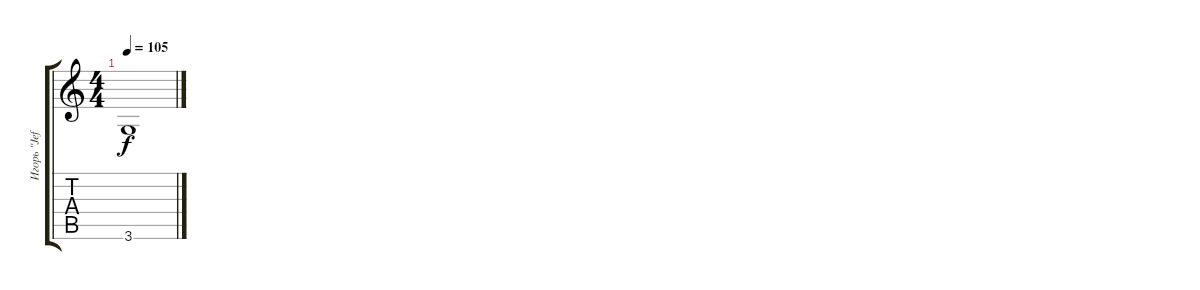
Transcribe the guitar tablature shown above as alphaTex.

\track ("Игорь \"Jeff\" Поляков" "Игорь \"Jef") {instrument distortionguitar}
\staff {score tabs}
\tuning (E4 B3 G3 D3 A2 E2) {hide}
\ts (4 4)
\tempo 105
\clef g2
\ks c
3.6{t}.1{dy f}
